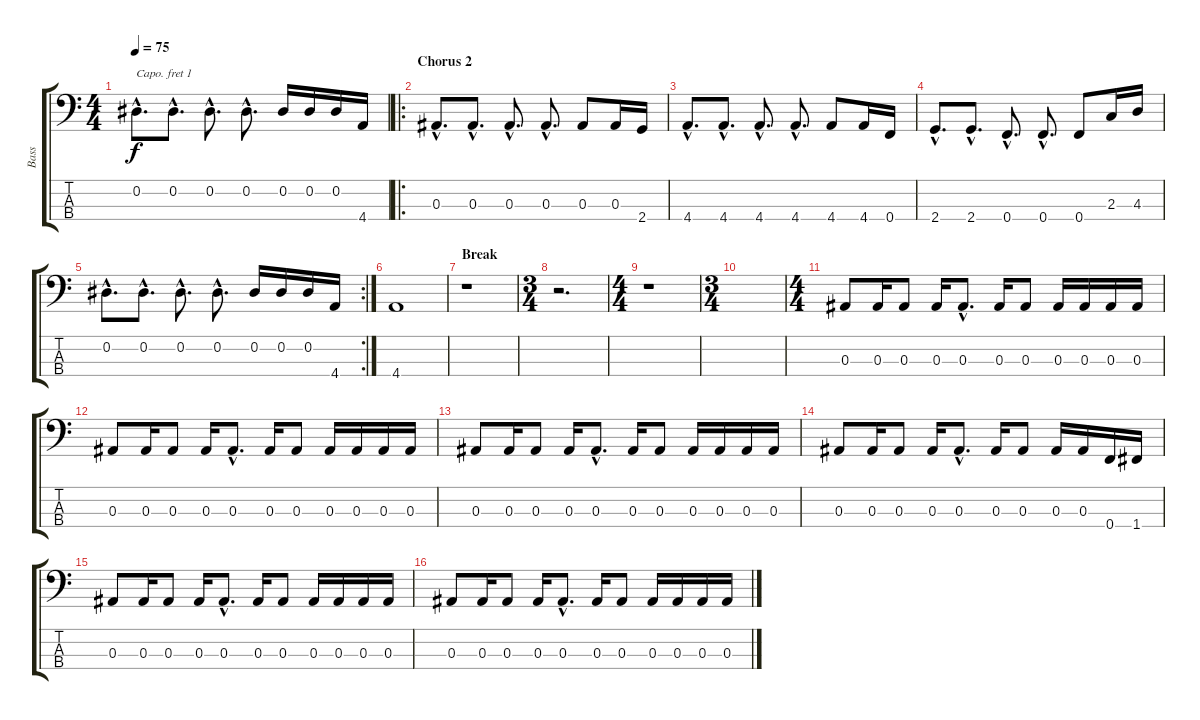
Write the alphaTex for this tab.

\track ("Bass" "Bass") {instrument electricbassfinger}
\staff {score tabs}
\capo 1
\tuning (G2 D2 A1 E1) {hide}
\ts (4 4)
\tempo 75
\clef f4
\ks c
0.2{hac}.8{d dy f} 0.2{hac}.8{d} 0.2{hac}.8{d} 0.2{hac}.8{d} 0.2.16 0.2.16 0.2.16 4.4.16 |
\ro
\section ("" "Chorus 2")
0.3{hac}.8{d} 0.3{hac}.8{d} 0.3{hac}.8{d} 0.3{hac}.8{d} 0.3.8 0.3.16 2.4.16 |
4.4{hac}.8{d} 4.4{hac}.8{d} 4.4{hac}.8{d} 4.4{hac}.8{d} 4.4.8 4.4.16 0.4.16 |
2.4{hac}.8{d} 2.4{hac}.8{d} 0.4{hac}.8{d} 0.4{hac}.8{d} 0.4.8 2.3.16 4.3.16 |
\rc 2
0.2{hac}.8{d} 0.2{hac}.8{d} 0.2{hac}.8{d} 0.2{hac}.8{d} 0.2.16 0.2.16 0.2.16 4.4.16 |
4.4.1 |
\section ("" "Break")
r.1 |
\ts (3 4)
r.2{d} |
\ts (4 4)
r.1 |
\ts (3 4)
|
\ts (4 4)
0.3.8 0.3.16 0.3.8 0.3.16 0.3{hac}.8{d} 0.3.16 0.3.8 0.3.16 0.3.16 0.3.16 0.3.16 |
0.3.8 0.3.16 0.3.8 0.3.16 0.3{hac}.8{d} 0.3.16 0.3.8 0.3.16 0.3.16 0.3.16 0.3.16 |
0.3.8 0.3.16 0.3.8 0.3.16 0.3{hac}.8{d} 0.3.16 0.3.8 0.3.16 0.3.16 0.3.16 0.3.16 |
0.3.8 0.3.16 0.3.8 0.3.16 0.3{hac}.8{d} 0.3.16 0.3.8 0.3.16 0.3.16 0.4.16 1.4.16 |
0.3.8 0.3.16 0.3.8 0.3.16 0.3{hac}.8{d} 0.3.16 0.3.8 0.3.16 0.3.16 0.3.16 0.3.16 |
0.3.8 0.3.16 0.3.8 0.3.16 0.3{hac}.8{d} 0.3.16 0.3.8 0.3.16 0.3.16 0.3.16 0.3.16
